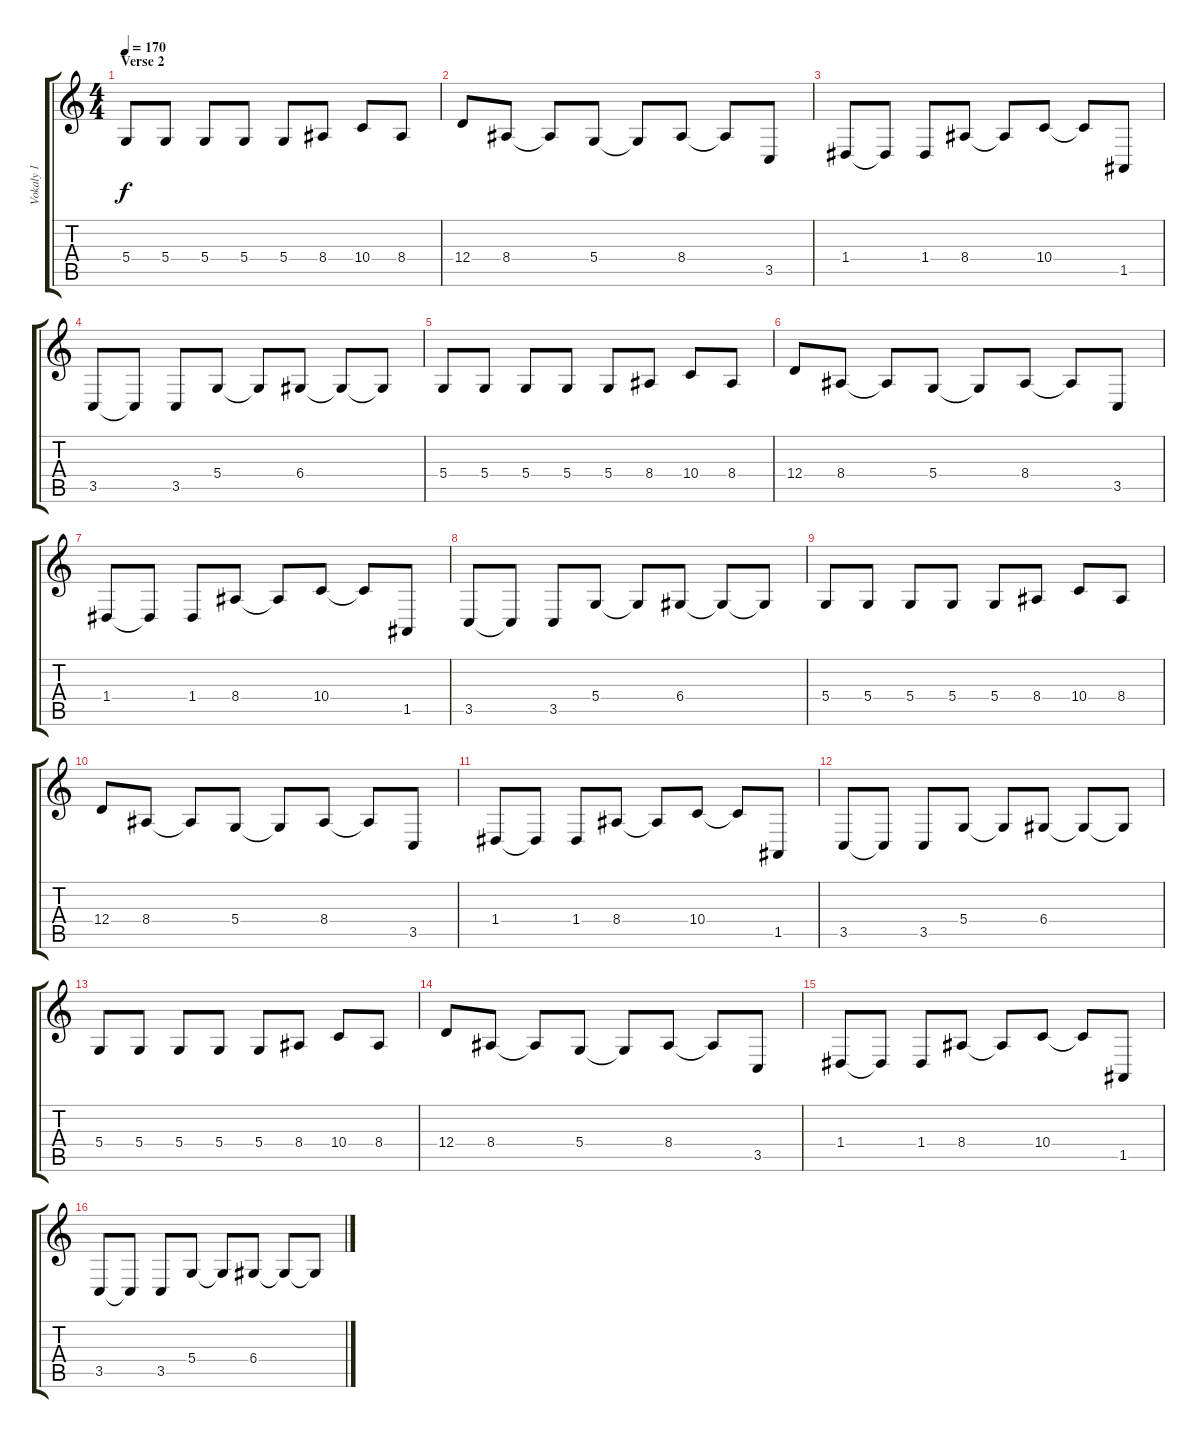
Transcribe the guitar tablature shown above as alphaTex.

\track ("Vokaly 1" "Vokaly 1") {instrument lead2sawtooth}
\staff {score tabs}
\tuning (E4 B3 G3 D3 A2 E2) {hide}
\ts (4 4)
\section ("" "Verse 2")
\tempo 170
\clef g2
\ks c
5.4.8{dy f} 5.4.8 5.4.8 5.4.8 5.4.8 8.4.8 10.4.8 8.4.8 |
12.4.8 8.4.8 8.4{t}.8 5.4.8 5.4{t}.8 8.4.8 8.4{t}.8 3.5.8 |
1.4.8 1.4{t}.8 1.4.8 8.4.8 8.4{t}.8 10.4.8 10.4{t}.8 1.5.8 |
3.5.8 3.5{t}.8 3.5.8 5.4.8 5.4{t}.8 6.4.8 6.4{t}.8 6.4{t}.8 |
5.4.8 5.4.8 5.4.8 5.4.8 5.4.8 8.4.8 10.4.8 8.4.8 |
12.4.8 8.4.8 8.4{t}.8 5.4.8 5.4{t}.8 8.4.8 8.4{t}.8 3.5.8 |
1.4.8 1.4{t}.8 1.4.8 8.4.8 8.4{t}.8 10.4.8 10.4{t}.8 1.5.8 |
3.5.8 3.5{t}.8 3.5.8 5.4.8 5.4{t}.8 6.4.8 6.4{t}.8 6.4{t}.8 |
5.4.8 5.4.8 5.4.8 5.4.8 5.4.8 8.4.8 10.4.8 8.4.8 |
12.4.8 8.4.8 8.4{t}.8 5.4.8 5.4{t}.8 8.4.8 8.4{t}.8 3.5.8 |
1.4.8 1.4{t}.8 1.4.8 8.4.8 8.4{t}.8 10.4.8 10.4{t}.8 1.5.8 |
3.5.8 3.5{t}.8 3.5.8 5.4.8 5.4{t}.8 6.4.8 6.4{t}.8 6.4{t}.8 |
5.4.8 5.4.8 5.4.8 5.4.8 5.4.8 8.4.8 10.4.8 8.4.8 |
12.4.8 8.4.8 8.4{t}.8 5.4.8 5.4{t}.8 8.4.8 8.4{t}.8 3.5.8 |
1.4.8 1.4{t}.8 1.4.8 8.4.8 8.4{t}.8 10.4.8 10.4{t}.8 1.5.8 |
3.5.8 3.5{t}.8 3.5.8 5.4.8 5.4{t}.8 6.4.8 6.4{t}.8 6.4{t}.8
